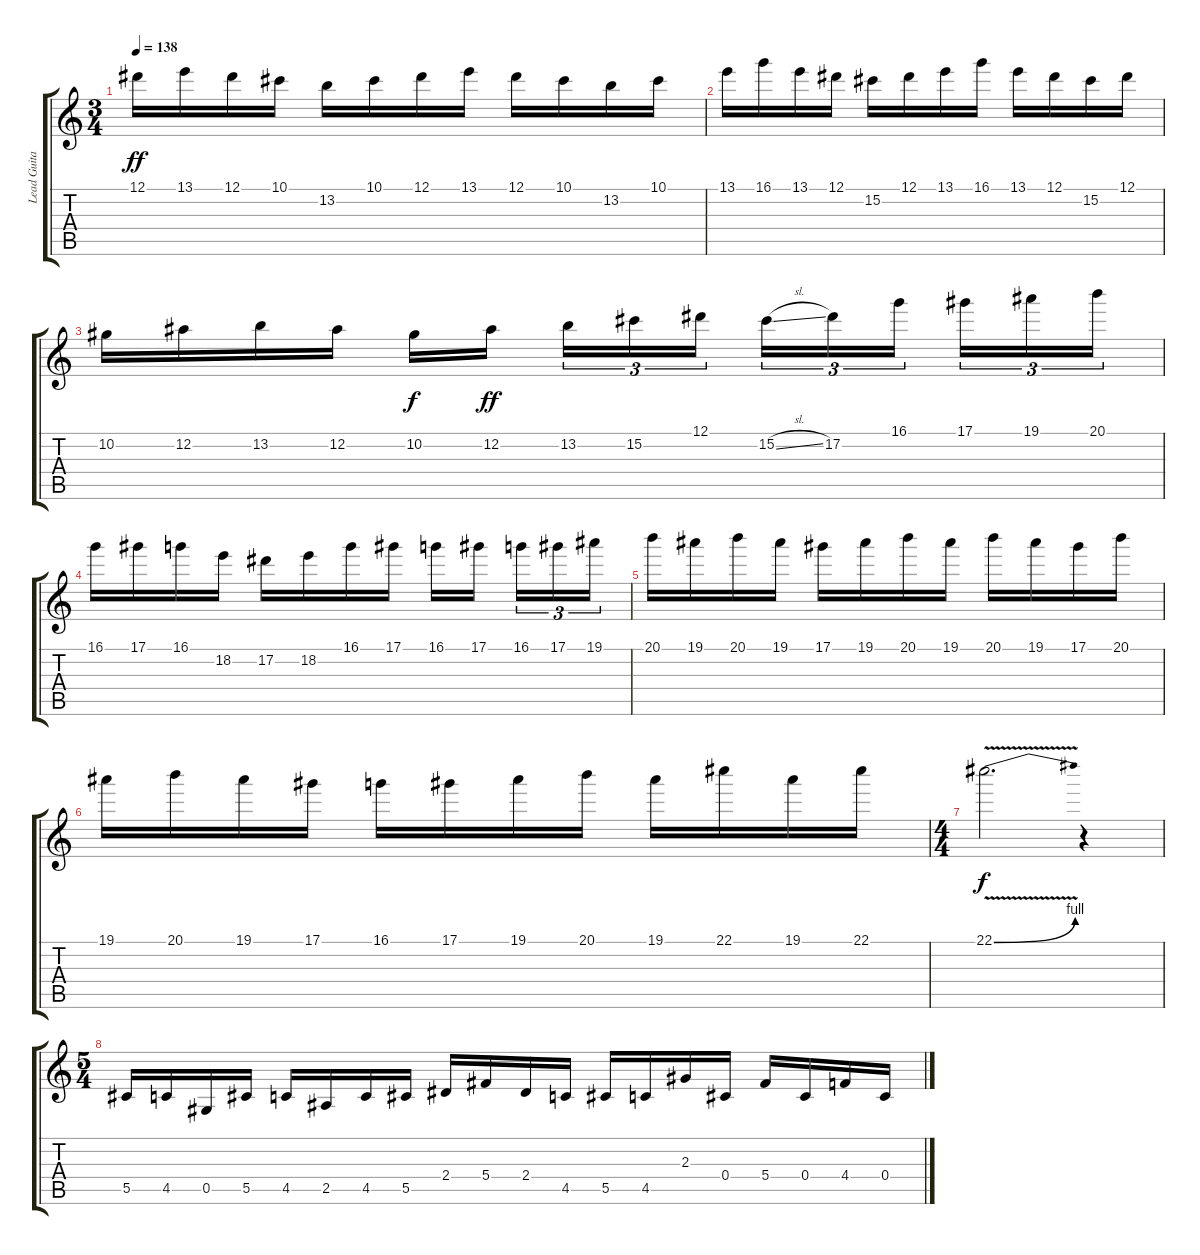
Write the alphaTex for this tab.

\track ("Lead Guitar" "Lead Guita") {instrument distortionguitar}
\staff {score tabs}
\tuning (Eb4 Bb3 Gb3 Db3 Ab2 Eb2) {hide}
\ts (3 4)
\tempo 138
\clef g2
\ks c
12.1.16{dy ff} 13.1.16 12.1.16 10.1.16 13.2.16 10.1.16 12.1.16 13.1.16 12.1.16 10.1.16 13.2.16 10.1.16 |
13.1.16 16.1.16 13.1.16 12.1.16 15.2.16 12.1.16 13.1.16 16.1.16 13.1.16 12.1.16 15.2.16 12.1.16 |
10.2.16 12.2.16 13.2.16 12.2.16 10.2.16{dy f} 12.2.16{dy ff beam splitsecondary} 13.2.16{tu (3 2)} 15.2.16{tu (3 2)} 12.1.16{tu (3 2)} 15.2{sl}.16{tu (3 2)} 17.2.16{tu (3 2)} 16.1.16{tu (3 2) beam splitsecondary} 17.1.16{tu (3 2)} 19.1.16{tu (3 2)} 20.1.16{tu (3 2)} |
16.1.16 17.1.16 16.1.16 18.2.16 17.2.16 18.2.16 16.1.16 17.1.16 16.1.16 17.1.16{beam splitsecondary} 16.1.16{tu (3 2)} 17.1.16{tu (3 2)} 19.1.16{tu (3 2)} |
20.1.16 19.1.16 20.1.16 19.1.16 17.1.16 19.1.16 20.1.16 19.1.16 20.1.16 19.1.16 17.1.16 20.1.16 |
19.1.16 20.1.16 19.1.16 17.1.16 16.1.16 17.1.16 19.1.16 20.1.16 19.1.16 22.1.16 19.1.16 22.1.16 |
\ts (4 4)
22.1{be (bend 0 0 60 4) v}.2{d dy f} r.4 |
\ts (5 4)
5.5.16{volume 15 balance 4} 4.5.16 0.5.16 5.5.16 4.5.16 2.5.16 4.5.16 5.5.16 2.4.16 5.4.16 2.4.16 4.5.16 5.5.16 4.5.16 2.3.16 0.4.16 5.4.16 0.4.16 4.4.16 0.4.16
